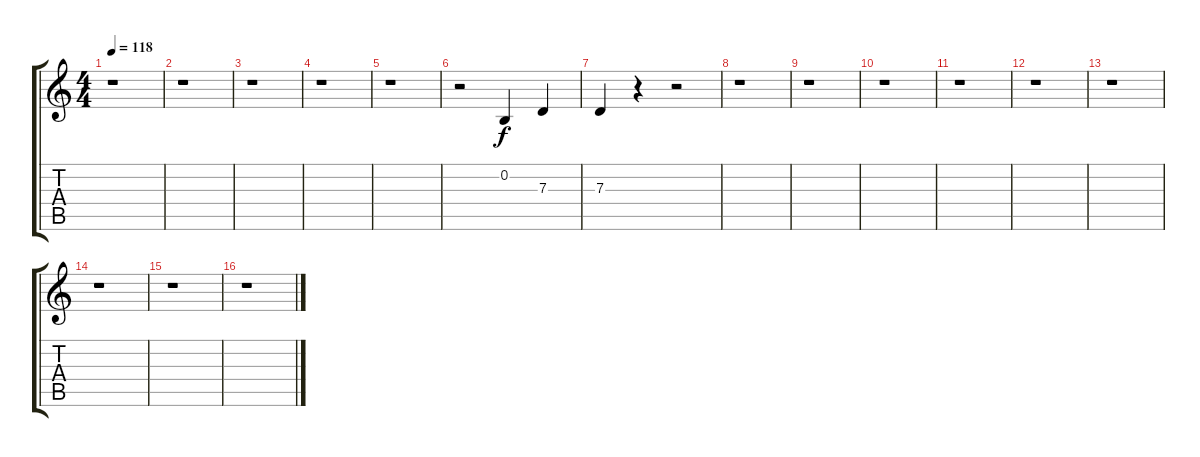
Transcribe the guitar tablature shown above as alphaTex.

\track "" {instrument bassoon}
\staff {score tabs}
\tuning (E4 B3 G3 D3 A2 E2) {hide}
\ts (4 4)
\tempo 118
\clef g2
\ks c
r.1{dy f} |
r.1 |
r.1 |
r.1 |
r.1 |
r.2 0.2.4 7.3.4 |
7.3.4 r.4 r.2 |
r.1 |
r.1 |
r.1 |
r.1 |
r.1 |
r.1 |
r.1 |
r.1 |
r.1
